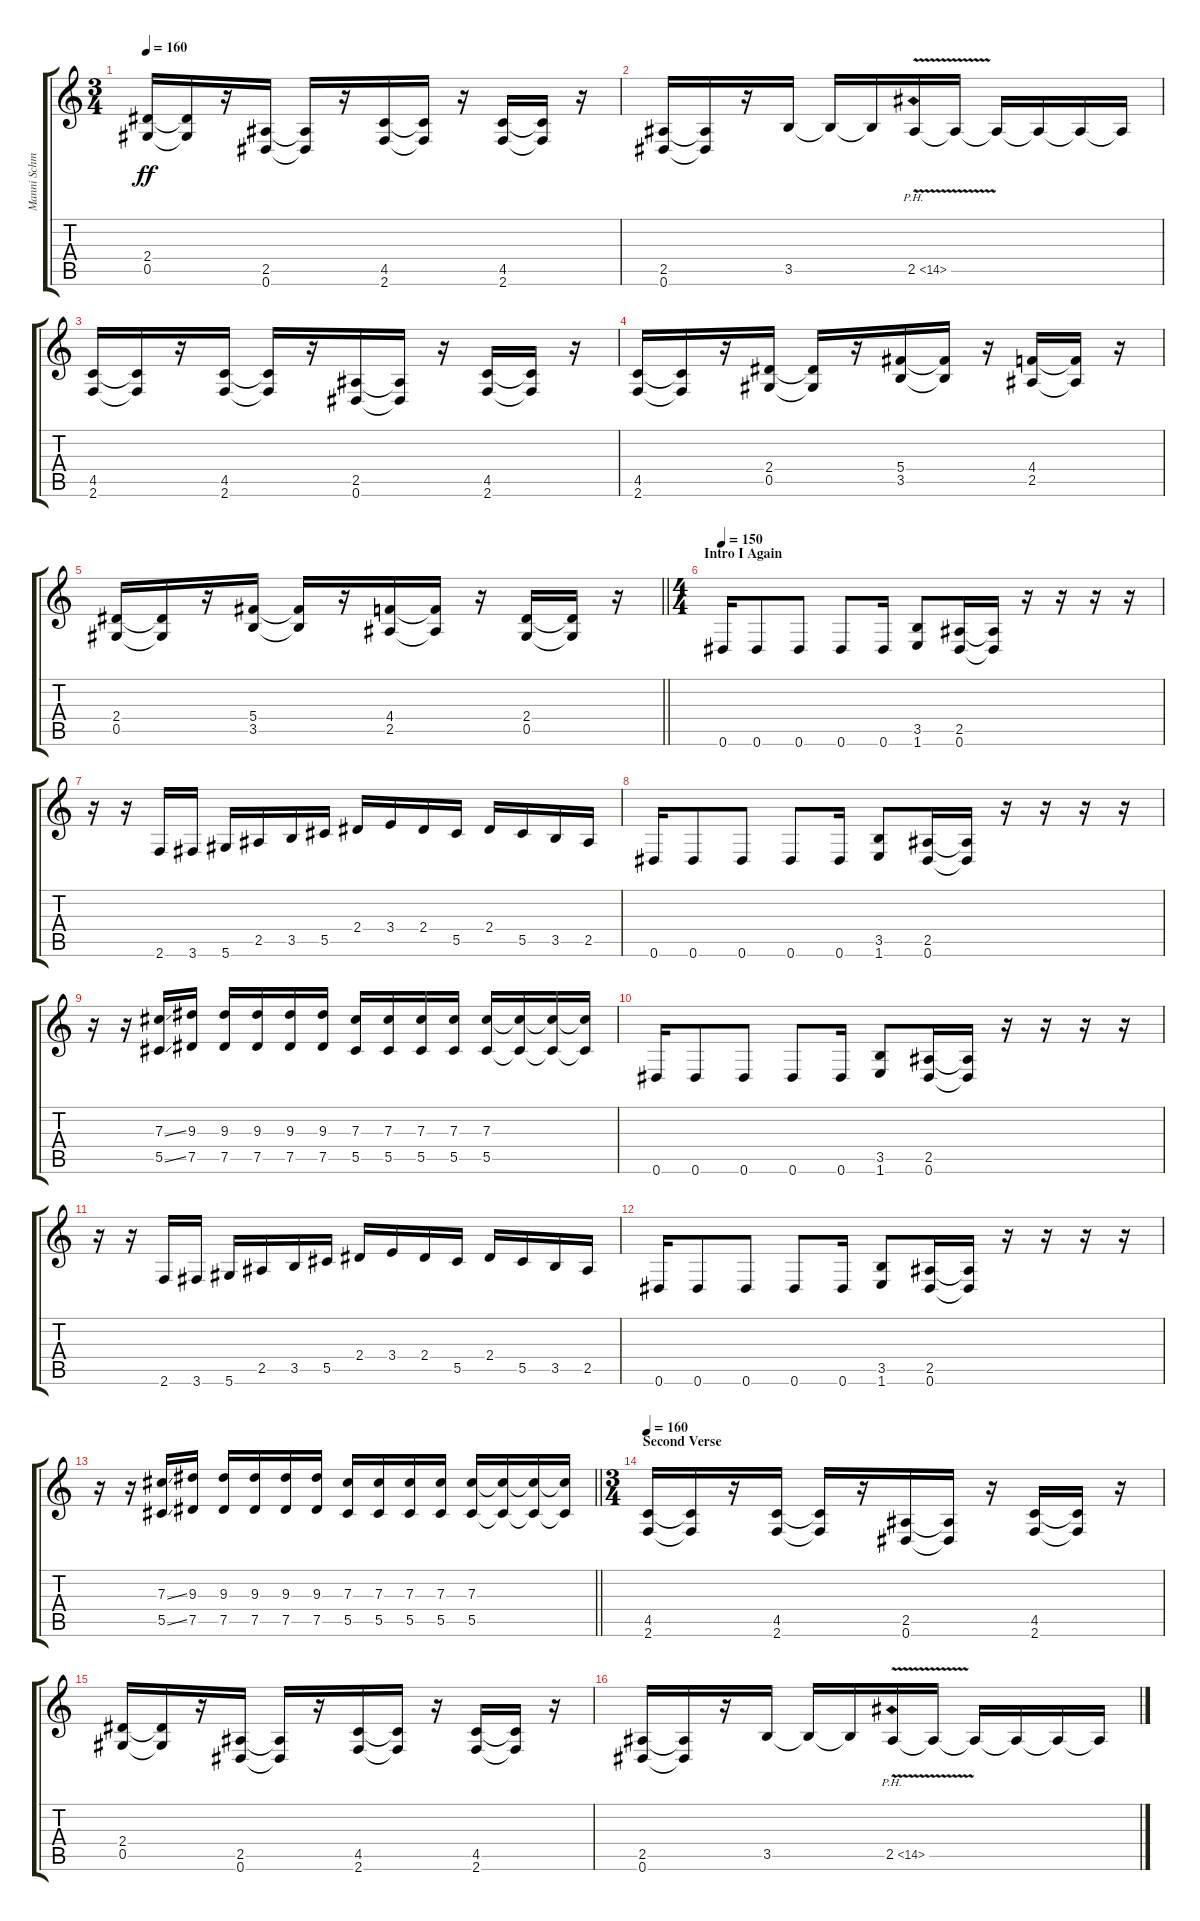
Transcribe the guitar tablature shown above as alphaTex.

\track ("Manni Schmidt" "Manni Schm") {instrument distortionguitar}
\staff {score tabs}
\tuning (Eb4 Bb3 Gb3 Db3 Ab2 Eb2) {hide}
\ts (3 4)
\tempo 160
\clef g2
\ks c
(2.4 0.5).16{dy ff} (2.4{t} 0.5{t}).16 r.16 (2.5 0.6).16 (2.5{t} 0.6{t}).16 r.16 (4.5 2.6).16 (4.5{t} 2.6{t}).16 r.16 (4.5 2.6).16 (4.5{t} 2.6{t}).16 r.16 |
(2.5 0.6).16 (2.5{t} 0.6{t}).16 r.16 3.5.16 3.5{t}.16 3.5{t}.16 2.5{ph 12 v}.16{instrument guitarharmonics} 2.5{t}.16 2.5{t}.16 2.5{t}.16 2.5{t}.16 2.5{t}.16 |
(4.5 2.6).16{instrument distortionguitar} (4.5{t} 2.6{t}).16 r.16 (4.5 2.6).16 (4.5{t} 2.6{t}).16 r.16 (2.5 0.6).16 (2.5{t} 0.6{t}).16 r.16 (4.5 2.6).16 (4.5{t} 2.6{t}).16 r.16 |
(4.5 2.6).16 (4.5{t} 2.6{t}).16 r.16 (2.4 0.5).16 (2.4{t} 0.5{t}).16 r.16 (5.4 3.5).16 (5.4{t} 3.5{t}).16 r.16 (4.4 2.5).16 (4.4{t} 2.5{t}).16 r.16 |
\barLineRight lightlight
(2.4 0.5).16 (2.4{t} 0.5{t}).16 r.16 (5.4 3.5).16 (5.4{t} 3.5{t}).16 r.16 (4.4 2.5).16 (4.4{t} 2.5{t}).16 r.16 (2.4 0.5).16 (2.4{t} 0.5{t}).16 r.16 |
\ts (4 4)
\section ("" "Intro I Again")
\tempo 150
0.6.16 0.6.8 0.6.8 0.6.8 0.6.16 (3.5 1.6).8 (2.5 0.6).16 (2.5{t} 0.6{t}).16 r.16 r.16 r.16 r.16 |
r.16 r.16 2.6.16 3.6.16 5.6.16 2.5.16 3.5.16 5.5.16 2.4.16 3.4.16 2.4.16 5.5.16 2.4.16 5.5.16 3.5.16 2.5.16 |
0.6.16 0.6.8 0.6.8 0.6.8 0.6.16 (3.5 1.6).8 (2.5 0.6).16 (2.5{t} 0.6{t}).16 r.16 r.16 r.16 r.16 |
r.16 r.16 (7.3{ss} 5.5{ss}).16 (9.3 7.5).16 (9.3 7.5).16 (9.3 7.5).16 (9.3 7.5).16 (9.3 7.5).16 (7.3 5.5).16 (7.3 5.5).16 (7.3 5.5).16 (7.3 5.5).16 (7.3 5.5).16 (7.3{t} 5.5{t}).16 (7.3{t} 5.5{t}).16 (7.3{t} 5.5{t}).16 |
0.6.16 0.6.8 0.6.8 0.6.8 0.6.16 (3.5 1.6).8 (2.5 0.6).16 (2.5{t} 0.6{t}).16 r.16 r.16 r.16 r.16 |
r.16 r.16 2.6.16 3.6.16 5.6.16 2.5.16 3.5.16 5.5.16 2.4.16 3.4.16 2.4.16 5.5.16 2.4.16 5.5.16 3.5.16 2.5.16 |
0.6.16 0.6.8 0.6.8 0.6.8 0.6.16 (3.5 1.6).8 (2.5 0.6).16 (2.5{t} 0.6{t}).16 r.16 r.16 r.16 r.16 |
\barLineRight lightlight
r.16 r.16 (7.3{ss} 5.5{ss}).16 (9.3 7.5).16 (9.3 7.5).16 (9.3 7.5).16 (9.3 7.5).16 (9.3 7.5).16 (7.3 5.5).16 (7.3 5.5).16 (7.3 5.5).16 (7.3 5.5).16 (7.3 5.5).16 (7.3{t} 5.5{t}).16 (7.3{t} 5.5{t}).16 (7.3{t} 5.5{t}).16 |
\ts (3 4)
\section ("" "Second Verse")
\tempo 160
(4.5 2.6).16 (4.5{t} 2.6{t}).16 r.16 (4.5 2.6).16 (4.5{t} 2.6{t}).16 r.16 (2.5 0.6).16 (2.5{t} 0.6{t}).16 r.16 (4.5 2.6).16 (4.5{t} 2.6{t}).16 r.16 |
(2.4 0.5).16 (2.4{t} 0.5{t}).16 r.16 (2.5 0.6).16 (2.5{t} 0.6{t}).16 r.16 (4.5 2.6).16 (4.5{t} 2.6{t}).16 r.16 (4.5 2.6).16 (4.5{t} 2.6{t}).16 r.16 |
(2.5 0.6).16 (2.5{t} 0.6{t}).16 r.16 3.5.16 3.5{t}.16 3.5{t}.16 2.5{ph 12 v}.16{instrument guitarharmonics} 2.5{t}.16 2.5{t}.16 2.5{t}.16 2.5{t}.16 2.5{t}.16
